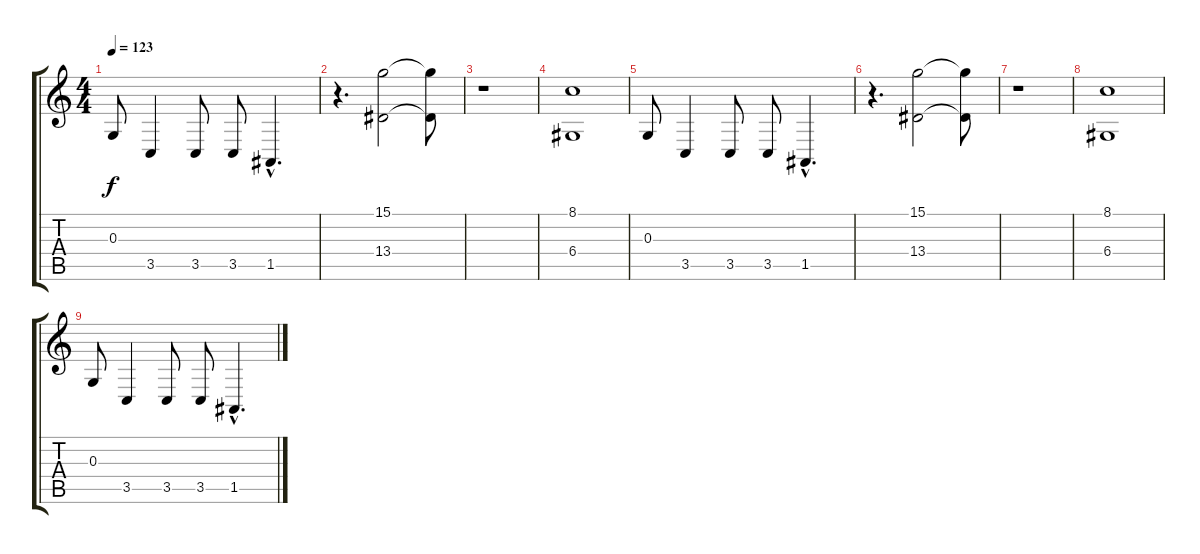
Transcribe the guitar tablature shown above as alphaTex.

\track "" {instrument viola}
\staff {score tabs}
\tuning (E4 B3 G3 D3 A2 E2) {hide}
\ts (4 4)
\tempo 123
\clef g2
\ks c
0.3.8{dy f} 3.5.4 3.5.8 3.5.8 1.5{hac}.4{d} |
r.4{d} (15.1 13.4).2 (15.1{t} 13.4{t}).8 |
r.1 |
(8.1 6.4).1 |
0.3.8 3.5.4 3.5.8 3.5.8 1.5{hac}.4{d} |
r.4{d} (15.1 13.4).2 (15.1{t} 13.4{t}).8 |
r.1 |
(8.1 6.4).1{volume 6} |
0.3.8 3.5.4 3.5.8 3.5.8 1.5{hac}.4{d}
